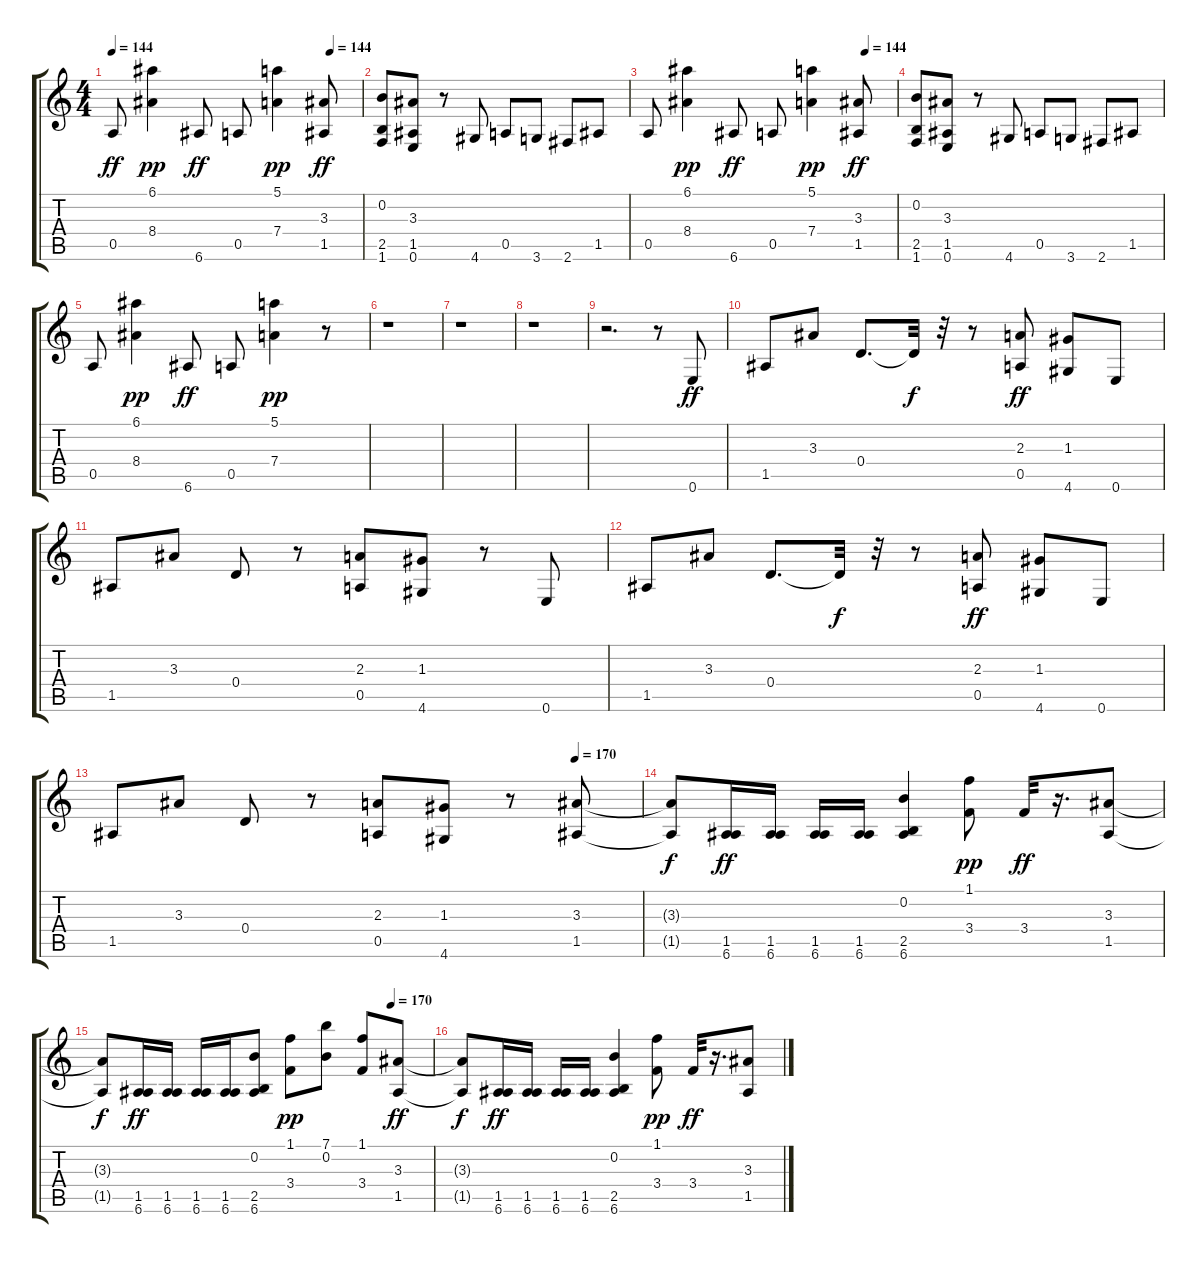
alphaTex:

\track "" {instrument distortionguitar}
\staff {score tabs}
\tuning (E4 B3 G3 D3 A2 E2) {hide}
\ts (4 4)
\tempo 144
\tempo (144 0.875)
\clef g2
\ks c
0.5.8{dy ff} (6.1 8.4).4{dy pp} 6.6.8{dy ff} 0.5.8 (5.1 7.4).4{dy pp} (3.3 1.5).8{dy ff} |
(0.2 2.5 1.6).8 (3.3 1.5 0.6).8 r.8 4.6.8 0.5.8 3.6.8 2.6.8 1.5.8 |
\tempo (144 0.875)
0.5.8 (6.1 8.4).4{dy pp} 6.6.8{dy ff} 0.5.8 (5.1 7.4).4{dy pp} (3.3 1.5).8{dy ff} |
(0.2 2.5 1.6).8 (3.3 1.5 0.6).8 r.8 4.6.8 0.5.8 3.6.8 2.6.8 1.5.8 |
0.5.8 (6.1 8.4).4{dy pp} 6.6.8{dy ff} 0.5.8 (5.1 7.4).4{dy pp} r.8 |
r.1 |
r.1 |
r.1 |
r.2{d} r.8 0.6.8{dy ff} |
1.5.8 3.3.8 0.4.8{d} 0.4{t}.32{dy f} r.32 r.8 (2.3 0.5).8{dy ff} (1.3 4.6).8 0.6.8 |
1.5.8 3.3.8 0.4.8 r.8 (2.3 0.5).8 (1.3 4.6).8 r.8 0.6.8 |
1.5.8 3.3.8 0.4.8{d} 0.4{t}.32{dy f} r.32 r.8 (2.3 0.5).8{dy ff} (1.3 4.6).8 0.6.8 |
\tempo (170 0.875)
1.5.8 3.3.8 0.4.8 r.8 (2.3 0.5).8 (1.3 4.6).8 r.8 (3.3 1.5).8 |
(3.3{t} 1.5{t}).8{dy f} (1.5 6.6).16{dy ff} (1.5 6.6).16 (1.5 6.6).16 (1.5 6.6).16 (0.2 2.5 6.6).4 (1.1 3.4).8{dy pp} 3.4.32{dy ff} r.16{d} (3.3 1.5).8 |
\tempo (170 0.875)
(3.3{t} 1.5{t}).8{dy f} (1.5 6.6).16{dy ff} (1.5 6.6).16 (1.5 6.6).16 (1.5 6.6).16 (0.2 2.5 6.6).8 (1.1 3.4).8{dy pp} (7.1 0.2).8 (1.1 3.4).8 (3.3 1.5).8{dy ff} |
(3.3{t} 1.5{t}).8{dy f} (1.5 6.6).16{dy ff} (1.5 6.6).16 (1.5 6.6).16 (1.5 6.6).16 (0.2 2.5 6.6).4 (1.1 3.4).8{dy pp} 3.4.32{dy ff} r.16{d} (3.3 1.5).8
